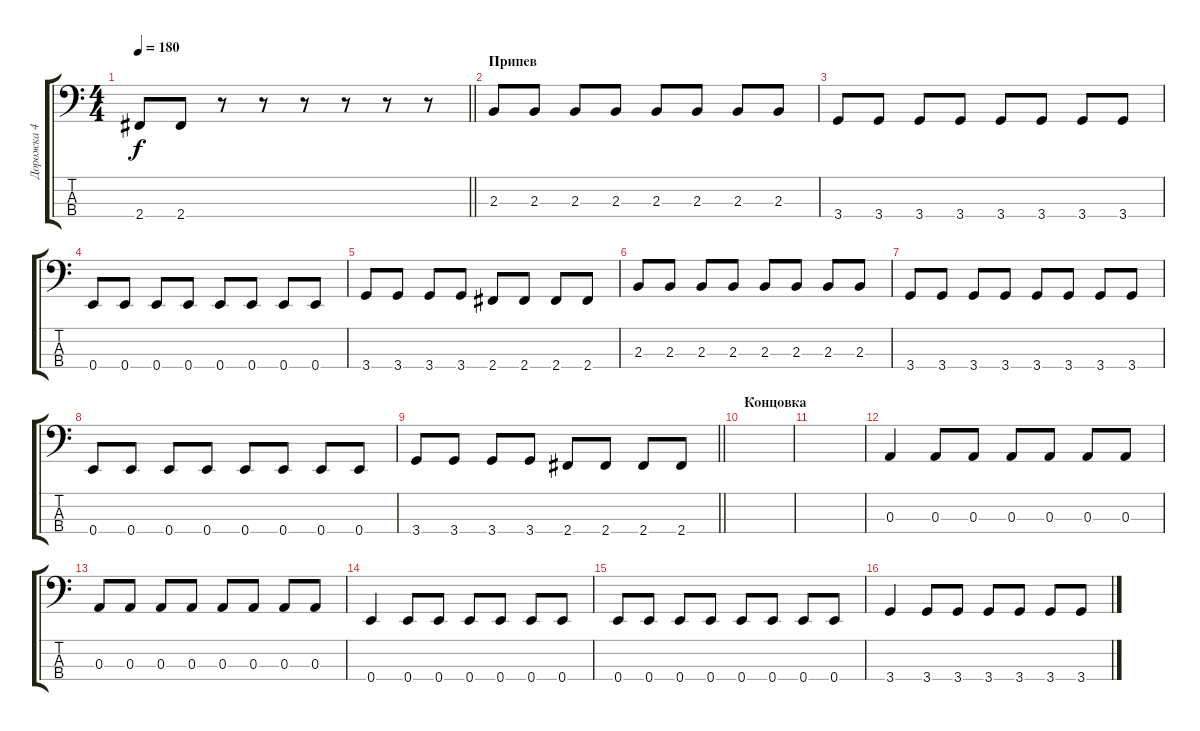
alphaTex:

\track ("Дорожка 4" "Дорожка 4") {instrument electricbassfinger}
\staff {score tabs}
\tuning (G2 D2 A1 E1) {hide}
\ts (4 4)
\tempo 180
\clef f4
\barLineRight lightlight
\ks c
2.4.8{dy f} 2.4.8 r.8 r.8 r.8 r.8 r.8 r.8 |
\section ("" "Припев")
2.3.8 2.3.8 2.3.8 2.3.8 2.3.8 2.3.8 2.3.8 2.3.8 |
3.4.8 3.4.8 3.4.8 3.4.8 3.4.8 3.4.8 3.4.8 3.4.8 |
0.4.8 0.4.8 0.4.8 0.4.8 0.4.8 0.4.8 0.4.8 0.4.8 |
3.4.8 3.4.8 3.4.8 3.4.8 2.4.8 2.4.8 2.4.8 2.4.8 |
2.3.8 2.3.8 2.3.8 2.3.8 2.3.8 2.3.8 2.3.8 2.3.8 |
3.4.8 3.4.8 3.4.8 3.4.8 3.4.8 3.4.8 3.4.8 3.4.8 |
0.4.8 0.4.8 0.4.8 0.4.8 0.4.8 0.4.8 0.4.8 0.4.8 |
\barLineRight lightlight
3.4.8 3.4.8 3.4.8 3.4.8 2.4.8 2.4.8 2.4.8 2.4.8 |
\section ("" "Концовка")
|
|
0.3.4 0.3.8 0.3.8 0.3.8 0.3.8 0.3.8 0.3.8 |
0.3.8 0.3.8 0.3.8 0.3.8 0.3.8 0.3.8 0.3.8 0.3.8 |
0.4.4 0.4.8 0.4.8 0.4.8 0.4.8 0.4.8 0.4.8 |
0.4.8 0.4.8 0.4.8 0.4.8 0.4.8 0.4.8 0.4.8 0.4.8 |
3.4.4 3.4.8 3.4.8 3.4.8 3.4.8 3.4.8 3.4.8
